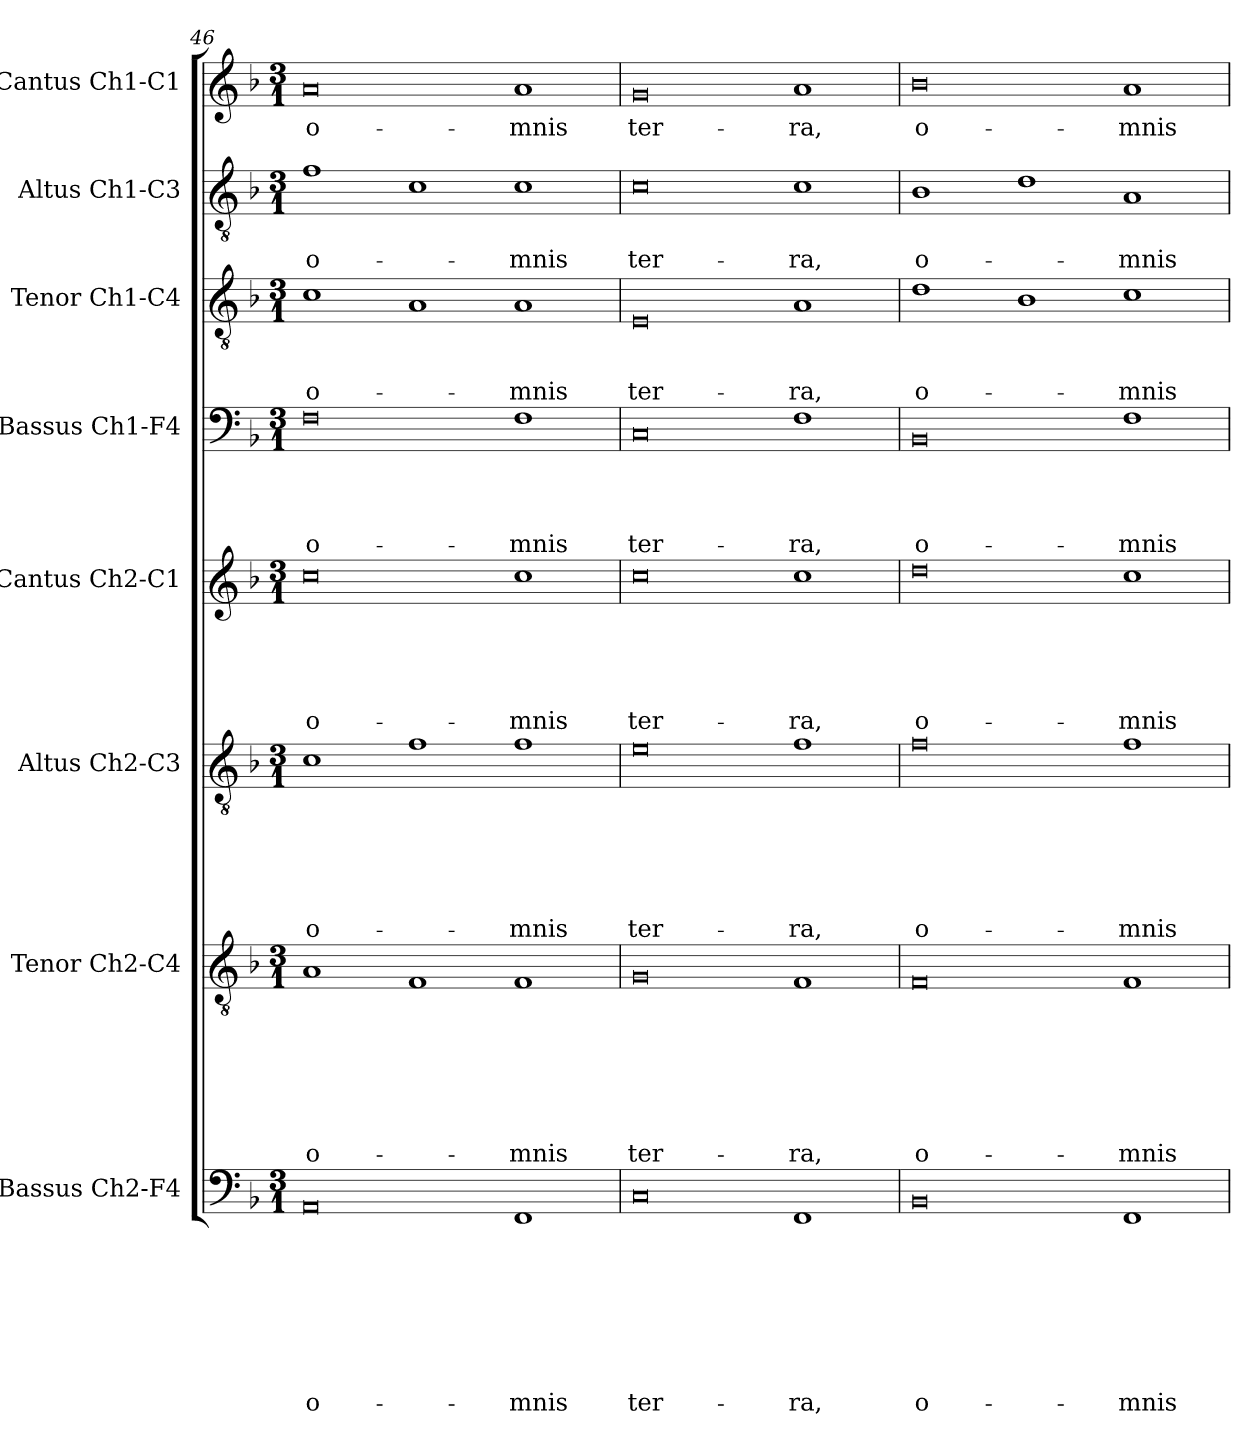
**kern	**text	**text	**text	**text	**text	**text	**text	**text	**kern	**text	**text	**text	**text	**text	**text	**text	**kern	**text	**text	**text	**text	**text	**text	**kern	**text	**text	**text	**text	**text	**kern	**text	**text	**text	**text	**kern	**text	**text	**text	**kern	**text	**text	**kern	**text
*part8	*part8	*part8	*part8	*part8	*part8	*part8	*part8	*part8	*part7	*part7	*part7	*part7	*part7	*part7	*part7	*part7	*part6	*part6	*part6	*part6	*part6	*part6	*part6	*part5	*part5	*part5	*part5	*part5	*part5	*part4	*part4	*part4	*part4	*part4	*part3	*part3	*part3	*part3	*part2	*part2	*part2	*part1	*part1
*staff8	*staff8	*staff8	*staff8	*staff8	*staff8	*staff8	*staff8	*staff8	*staff7	*staff7	*staff7	*staff7	*staff7	*staff7	*staff7	*staff7	*staff6	*staff6	*staff6	*staff6	*staff6	*staff6	*staff6	*staff5	*staff5	*staff5	*staff5	*staff5	*staff5	*staff4	*staff4	*staff4	*staff4	*staff4	*staff3	*staff3	*staff3	*staff3	*staff2	*staff2	*staff2	*staff1	*staff1
*I"Bassus Ch2-F4	*	*	*	*	*	*	*	*	*I"Tenor Ch2-C4	*	*	*	*	*	*	*	*I"Altus Ch2-C3	*	*	*	*	*	*	*I"Cantus Ch2-C1	*	*	*	*	*	*I"Bassus Ch1-F4	*	*	*	*	*I"Tenor Ch1-C4	*	*	*	*I"Altus Ch1-C3	*	*	*I"Cantus Ch1-C1	*
*I'B2	*	*	*	*	*	*	*	*	*I'T2	*	*	*	*	*	*	*	*I'A2	*	*	*	*	*	*	*I'C2	*	*	*	*	*	*I'B	*	*	*	*	*I'T	*	*	*	*I'A	*	*	*I'C	*
!!LO:PB:g=z
*clefF4	*	*	*	*	*	*	*	*	*clefGv2	*	*	*	*	*	*	*	*clefGv2	*	*	*	*	*	*	*clefG2	*	*	*	*	*	*clefF4	*	*	*	*	*clefGv2	*	*	*	*clefGv2	*	*	*clefG2	*
*k[b-]	*	*	*	*	*	*	*	*	*k[b-]	*	*	*	*	*	*	*	*k[b-]	*	*	*	*	*	*	*k[b-]	*	*	*	*	*	*k[b-]	*	*	*	*	*k[b-]	*	*	*	*k[b-]	*	*	*k[b-]	*
*F:	*	*	*	*	*	*	*	*	*F:	*	*	*	*	*	*	*	*F:	*	*	*	*	*	*	*F:	*	*	*	*	*	*F:	*	*	*	*	*F:	*	*	*	*F:	*	*	*F:	*
*M3/1	*	*	*	*	*	*	*	*	*M3/1	*	*	*	*	*	*	*	*M3/1	*	*	*	*	*	*	*M3/1	*	*	*	*	*	*M3/1	*	*	*	*	*M3/1	*	*	*	*M3/1	*	*	*M3/1	*
=46	=46	=46	=46	=46	=46	=46	=46	=46	=46	=46	=46	=46	=46	=46	=46	=46	=46	=46	=46	=46	=46	=46	=46	=46	=46	=46	=46	=46	=46	=46	=46	=46	=46	=46	=46	=46	=46	=46	=46	=46	=46	=46	=46
!	!	!	!	!	!	!	!	!LO:LY:b	!	!	!	!	!	!	!	!LO:LY:b	!	!	!	!	!	!	!LO:LY:b	!	!	!	!	!	!LO:LY:b	!	!	!	!	!LO:LY:b	!	!	!	!LO:LY:b	!	!	!LO:LY:b	!	!LO:LY:b
0AA	.	.	.	.	.	.	.	o-	1A	.	.	.	.	.	.	o-	1c	.	.	.	.	.	o-	0cc	.	.	.	.	o-	0F	.	.	.	o-	1c	.	.	o-	1f	.	o-	0a	o-
.	.	.	.	.	.	.	.	.	1F	.	.	.	.	.	.	.	1f	.	.	.	.	.	.	.	.	.	.	.	.	.	.	.	.	.	1A	.	.	.	1c	.	.	.	.
!	!	!	!	!	!	!	!	!LO:LY:b	!	!	!	!	!	!	!	!LO:LY:b	!	!	!	!	!	!	!LO:LY:b	!	!	!	!	!	!LO:LY:b	!	!	!	!	!LO:LY:b	!	!	!	!LO:LY:b	!	!	!LO:LY:b	!	!LO:LY:b
1FF	.	.	.	.	.	.	.	-mnis	1F	.	.	.	.	.	.	-mnis	1f	.	.	.	.	.	-mnis	1cc	.	.	.	.	-mnis	1F	.	.	.	-mnis	1A	.	.	-mnis	1c	.	-mnis	1a	-mnis
=47	=47	=47	=47	=47	=47	=47	=47	=47	=47	=47	=47	=47	=47	=47	=47	=47	=47	=47	=47	=47	=47	=47	=47	=47	=47	=47	=47	=47	=47	=47	=47	=47	=47	=47	=47	=47	=47	=47	=47	=47	=47	=47	=47
!	!	!	!	!	!	!	!	!LO:LY:b	!	!	!	!	!	!	!	!LO:LY:b	!	!	!	!	!	!	!LO:LY:b	!	!	!	!	!	!LO:LY:b	!	!	!	!	!LO:LY:b	!	!	!	!LO:LY:b	!	!	!LO:LY:b	!	!LO:LY:b
0C	.	.	.	.	.	.	.	ter-	0G	.	.	.	.	.	.	ter-	0e	.	.	.	.	.	ter-	0cc	.	.	.	.	ter-	0C	.	.	.	ter-	0E	.	.	ter-	0c	.	ter-	0g	ter-
!	!	!	!	!	!	!	!	!LO:LY:b	!	!	!	!	!	!	!	!LO:LY:b	!	!	!	!	!	!	!LO:LY:b	!	!	!	!	!	!LO:LY:b	!	!	!	!	!LO:LY:b	!	!	!	!LO:LY:b	!	!	!LO:LY:b	!	!LO:LY:b
1FF	.	.	.	.	.	.	.	-ra,	1F	.	.	.	.	.	.	-ra,	1f	.	.	.	.	.	-ra,	1cc	.	.	.	.	-ra,	1F	.	.	.	-ra,	1A	.	.	-ra,	1c	.	-ra,	1a	-ra,
=48	=48	=48	=48	=48	=48	=48	=48	=48	=48	=48	=48	=48	=48	=48	=48	=48	=48	=48	=48	=48	=48	=48	=48	=48	=48	=48	=48	=48	=48	=48	=48	=48	=48	=48	=48	=48	=48	=48	=48	=48	=48	=48	=48
!	!	!	!	!	!	!	!	!LO:LY:b	!	!	!	!	!	!	!	!LO:LY:b	!	!	!	!	!	!	!LO:LY:b	!	!	!	!	!	!LO:LY:b	!	!	!	!	!LO:LY:b	!	!	!	!LO:LY:b	!	!	!LO:LY:b	!	!LO:LY:b
0BB-	.	.	.	.	.	.	.	o-	0F	.	.	.	.	.	.	o-	0f	.	.	.	.	.	o-	0dd	.	.	.	.	o-	0BB-	.	.	.	o-	1d	.	.	o-	1B-	.	o-	0b-	o-
.	.	.	.	.	.	.	.	.	.	.	.	.	.	.	.	.	.	.	.	.	.	.	.	.	.	.	.	.	.	.	.	.	.	.	1B-	.	.	.	1d	.	.	.	.
!	!	!	!	!	!	!	!	!LO:LY:b	!	!	!	!	!	!	!	!LO:LY:b	!	!	!	!	!	!	!LO:LY:b	!	!	!	!	!	!LO:LY:b	!	!	!	!	!LO:LY:b	!	!	!	!LO:LY:b	!	!	!LO:LY:b	!	!LO:LY:b
1FF	.	.	.	.	.	.	.	-mnis	1F	.	.	.	.	.	.	-mnis	1f	.	.	.	.	.	-mnis	1cc	.	.	.	.	-mnis	1F	.	.	.	-mnis	1c	.	.	-mnis	1A	.	-mnis	1a	-mnis
=	=	=	=	=	=	=	=	=	=	=	=	=	=	=	=	=	=	=	=	=	=	=	=	=	=	=	=	=	=	=	=	=	=	=	=	=	=	=	=	=	=	=	=
*-	*-	*-	*-	*-	*-	*-	*-	*-	*-	*-	*-	*-	*-	*-	*-	*-	*-	*-	*-	*-	*-	*-	*-	*-	*-	*-	*-	*-	*-	*-	*-	*-	*-	*-	*-	*-	*-	*-	*-	*-	*-	*-	*-
